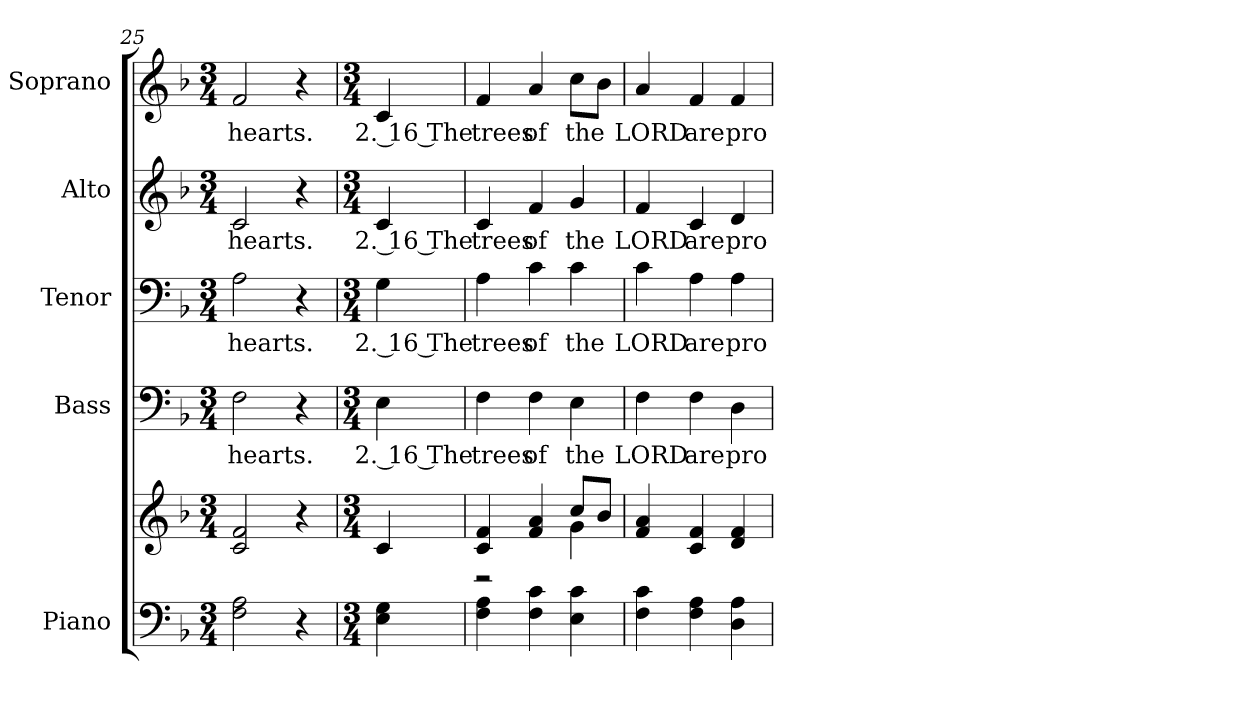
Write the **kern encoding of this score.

**kern	**kern	**kern	**text	**kern	**text	**kern	**text	**kern	**text
*part5	*part5	*part4	*part4	*part3	*part3	*part2	*part2	*part1	*part1
*staff6	*staff5	*staff4	*staff4	*staff3	*staff3	*staff2	*staff2	*staff1	*staff1
*I"Piano	*	*I"Bass	*	*I"Tenor	*	*I"Alto	*	*I"Soprano	*
*I'Pno.	*	*I'B.	*	*I'T.	*	*I'A.	*	*I'S.	*
*clefF4	*clefG2	*clefF4	*	*clefF4	*	*clefG2	*	*clefG2	*
*k[b-]	*k[b-]	*k[b-]	*	*k[b-]	*	*k[b-]	*	*k[b-]	*
*F:	*F:	*F:	*	*F:	*	*F:	*	*F:	*
*M3/4	*M3/4	*M3/4	*	*M3/4	*	*M3/4	*	*M3/4	*
=25	=25	=25	=25	=25	=25	=25	=25	=25	=25
!	!	!	!LO:LY:b:color=#000000	!	!	!	!	!	!
!	!	!	!	!	!LO:LY:b:color=#000000	!	!	!	!
!	!	!	!	!	!	!	!LO:LY:b:color=#000000	!	!
!	!	!	!	!	!	!	!	!	!LO:LY:b:color=#000000
2Fi\ 2Ai	2ci/ 2fi	2Fi\	hearts.	2Ai\	hearts.	2ci/	hearts.	2fi/	hearts.
4r	4r	4r	.	4r	.	4r	.	4r	.
!!LO:PB:g=z
=26	=26	=26	=26	=26	=26	=26	=26	=26	=26
*M3/4	*M3/4	*M3/4	*	*M3/4	*	*M3/4	*	*M3/4	*
!	!	!	!LO:LY:b:color=#000000	!	!	!	!	!	!
!	!	!	!	!	!LO:LY:b:color=#000000	!	!	!	!
!	!	!	!	!	!	!	!LO:LY:b:color=#000000	!	!
!	!	!	!	!	!	!	!	!	!LO:LY:b:color=#000000
4Ei\ 4Gi	4ci/	4Ei\	2. 16 The	4Gi\	2. 16 The	4ci/	2. 16 The	4ci/	2. 16 The
=27	=27	=27	=27	=27	=27	=27	=27	=27	=27
*	*^	*	*	*	*	*	*	*	*
!	!	!	!	!LO:LY:b:color=#000000	!	!	!	!	!	!
!	!	!	!	!	!	!LO:LY:b:color=#000000	!	!	!	!
!	!	!	!	!	!	!	!	!LO:LY:b:color=#000000	!	!
!	!	!	!	!	!	!	!	!	!	!LO:LY:b:color=#000000
4Fi\ 4Ai	4ci/ 4fi	2r	4Fi\	trees	4Ai\	trees	4ci/	trees	4fi/	trees
!	!	!	!	!LO:LY:b:color=#000000	!	!	!	!	!	!
!	!	!	!	!	!	!LO:LY:b:color=#000000	!	!	!	!
!	!	!	!	!	!	!	!	!LO:LY:b:color=#000000	!	!
!	!	!	!	!	!	!	!	!	!	!LO:LY:b:color=#000000
4Fi\ 4ci	4fi/ 4ai	.	4Fi\	of	4ci\	of	4fi/	of	4ai/	of
!	!	!	!	!LO:LY:b:color=#000000	!	!	!	!	!	!
!	!	!	!	!	!	!LO:LY:b:color=#000000	!	!	!	!
!	!	!	!	!	!	!	!	!LO:LY:b:color=#000000	!	!
!	!	!	!	!	!	!	!	!	!	!LO:LY:b:color=#000000
4Ei\ 4ci	8cci/L	4gi\	4Ei\	the	4ci\	the	4gi/	the	8cci\L	the
.	8b-i/J	.	.	.	.	.	.	.	8b-i\J	.
*	*v	*v	*	*	*	*	*	*	*	*
=28	=28	=28	=28	=28	=28	=28	=28	=28	=28
!	!	!	!LO:LY:b:color=#000000	!	!	!	!	!	!
!	!	!	!	!	!LO:LY:b:color=#000000	!	!	!	!
!	!	!	!	!	!	!	!LO:LY:b:color=#000000	!	!
!	!	!	!	!	!	!	!	!	!LO:LY:b:color=#000000
4Fi\ 4ci	4fi/ 4ai	4Fi\	LORD	4ci\	LORD	4fi/	LORD	4ai/	LORD
!	!	!	!LO:LY:b:color=#000000	!	!	!	!	!	!
!	!	!	!	!	!LO:LY:b:color=#000000	!	!	!	!
!	!	!	!	!	!	!	!LO:LY:b:color=#000000	!	!
!	!	!	!	!	!	!	!	!	!LO:LY:b:color=#000000
4Fi\ 4Ai	4ci/ 4fi	4Fi\	are	4Ai\	are	4ci/	are	4fi/	are
!	!	!	!LO:LY:b:color=#000000	!	!	!	!	!	!
!	!	!	!	!	!LO:LY:b:color=#000000	!	!	!	!
!	!	!	!	!	!	!	!LO:LY:b:color=#000000	!	!
!	!	!	!	!	!	!	!	!	!LO:LY:b:color=#000000
4Di\ 4Ai	4di/ 4fi	4Di\	pro-	4Ai\	pro-	4di/	pro-	4fi/	pro-
=	=	=	=	=	=	=	=	=	=
*-	*-	*-	*-	*-	*-	*-	*-	*-	*-
